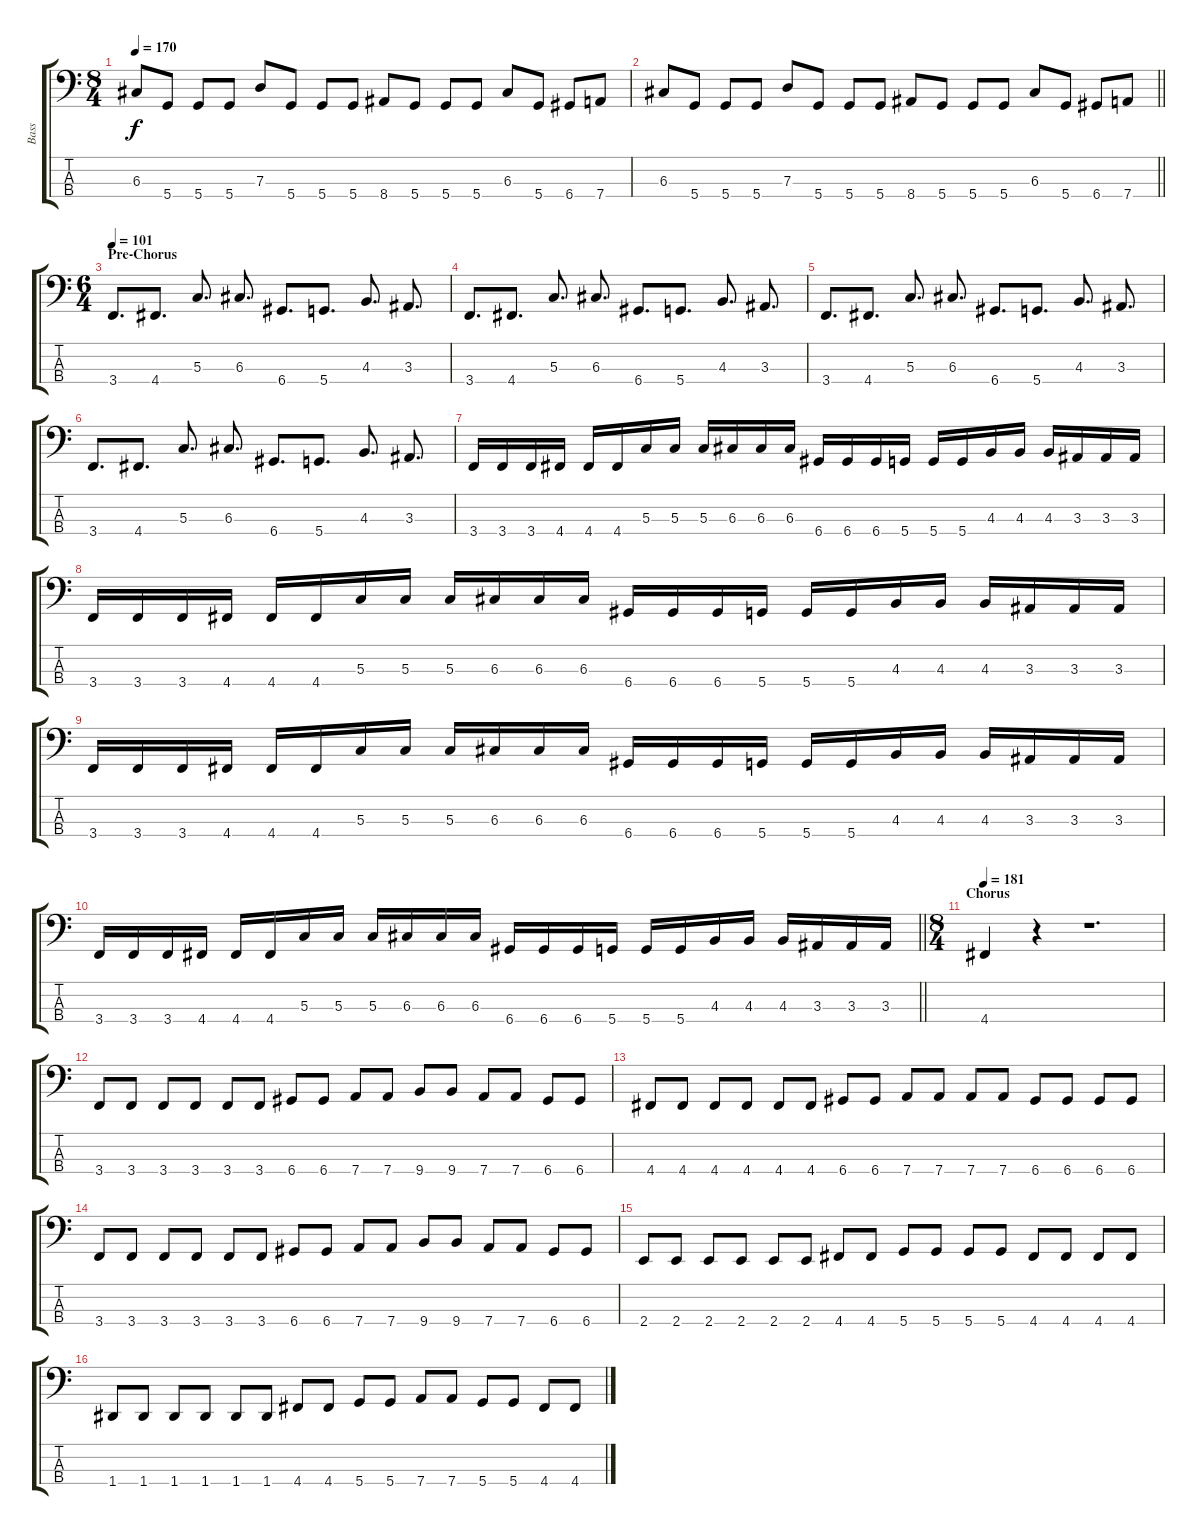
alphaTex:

\track ("Bass" "Bass") {instrument electricbassfinger}
\staff {score tabs}
\tuning (F2 C2 G1 D1) {hide}
\ts (8 4)
\tempo 170
\clef f4
\ks c
6.3.8{dy f} 5.4.8 5.4.8 5.4.8 7.3.8 5.4.8 5.4.8 5.4.8 8.4.8 5.4.8 5.4.8 5.4.8 6.3.8 5.4.8 6.4.8 7.4.8 |
\barLineRight lightlight
6.3.8 5.4.8 5.4.8 5.4.8 7.3.8 5.4.8 5.4.8 5.4.8 8.4.8 5.4.8 5.4.8 5.4.8 6.3.8 5.4.8 6.4.8 7.4.8 |
\ts (6 4)
\section ("" "Pre-Chorus")
\tempo 101
3.4.8{d} 4.4.8{d} 5.3.8{d} 6.3.8{d} 6.4.8{d} 5.4.8{d} 4.3.8{d} 3.3.8{d} |
3.4.8{d} 4.4.8{d} 5.3.8{d} 6.3.8{d} 6.4.8{d} 5.4.8{d} 4.3.8{d} 3.3.8{d} |
3.4.8{d} 4.4.8{d} 5.3.8{d} 6.3.8{d} 6.4.8{d} 5.4.8{d} 4.3.8{d} 3.3.8{d} |
3.4.8{d} 4.4.8{d} 5.3.8{d} 6.3.8{d} 6.4.8{d} 5.4.8{d} 4.3.8{d} 3.3.8{d} |
3.4.16 3.4.16 3.4.16 4.4.16 4.4.16 4.4.16 5.3.16 5.3.16 5.3.16 6.3.16 6.3.16 6.3.16 6.4.16 6.4.16 6.4.16 5.4.16 5.4.16 5.4.16 4.3.16 4.3.16 4.3.16 3.3.16 3.3.16 3.3.16 |
3.4.16 3.4.16 3.4.16 4.4.16 4.4.16 4.4.16 5.3.16 5.3.16 5.3.16 6.3.16 6.3.16 6.3.16 6.4.16 6.4.16 6.4.16 5.4.16 5.4.16 5.4.16 4.3.16 4.3.16 4.3.16 3.3.16 3.3.16 3.3.16 |
3.4.16 3.4.16 3.4.16 4.4.16 4.4.16 4.4.16 5.3.16 5.3.16 5.3.16 6.3.16 6.3.16 6.3.16 6.4.16 6.4.16 6.4.16 5.4.16 5.4.16 5.4.16 4.3.16 4.3.16 4.3.16 3.3.16 3.3.16 3.3.16 |
\barLineRight lightlight
3.4.16 3.4.16 3.4.16 4.4.16 4.4.16 4.4.16 5.3.16 5.3.16 5.3.16 6.3.16 6.3.16 6.3.16 6.4.16 6.4.16 6.4.16 5.4.16 5.4.16 5.4.16 4.3.16 4.3.16 4.3.16 3.3.16 3.3.16 3.3.16 |
\ts (8 4)
\section ("" "Chorus")
\tempo 181
4.4.4 r.4 r.1{d} |
3.4.8 3.4.8 3.4.8 3.4.8 3.4.8 3.4.8 6.4.8 6.4.8 7.4.8 7.4.8 9.4.8 9.4.8 7.4.8 7.4.8 6.4.8 6.4.8 |
4.4.8 4.4.8 4.4.8 4.4.8 4.4.8 4.4.8 6.4.8 6.4.8 7.4.8 7.4.8 7.4.8 7.4.8 6.4.8 6.4.8 6.4.8 6.4.8 |
3.4.8 3.4.8 3.4.8 3.4.8 3.4.8 3.4.8 6.4.8 6.4.8 7.4.8 7.4.8 9.4.8 9.4.8 7.4.8 7.4.8 6.4.8 6.4.8 |
2.4.8 2.4.8 2.4.8 2.4.8 2.4.8 2.4.8 4.4.8 4.4.8 5.4.8 5.4.8 5.4.8 5.4.8 4.4.8 4.4.8 4.4.8 4.4.8 |
1.4.8 1.4.8 1.4.8 1.4.8 1.4.8 1.4.8 4.4.8 4.4.8 5.4.8 5.4.8 7.4.8 7.4.8 5.4.8 5.4.8 4.4.8 4.4.8
